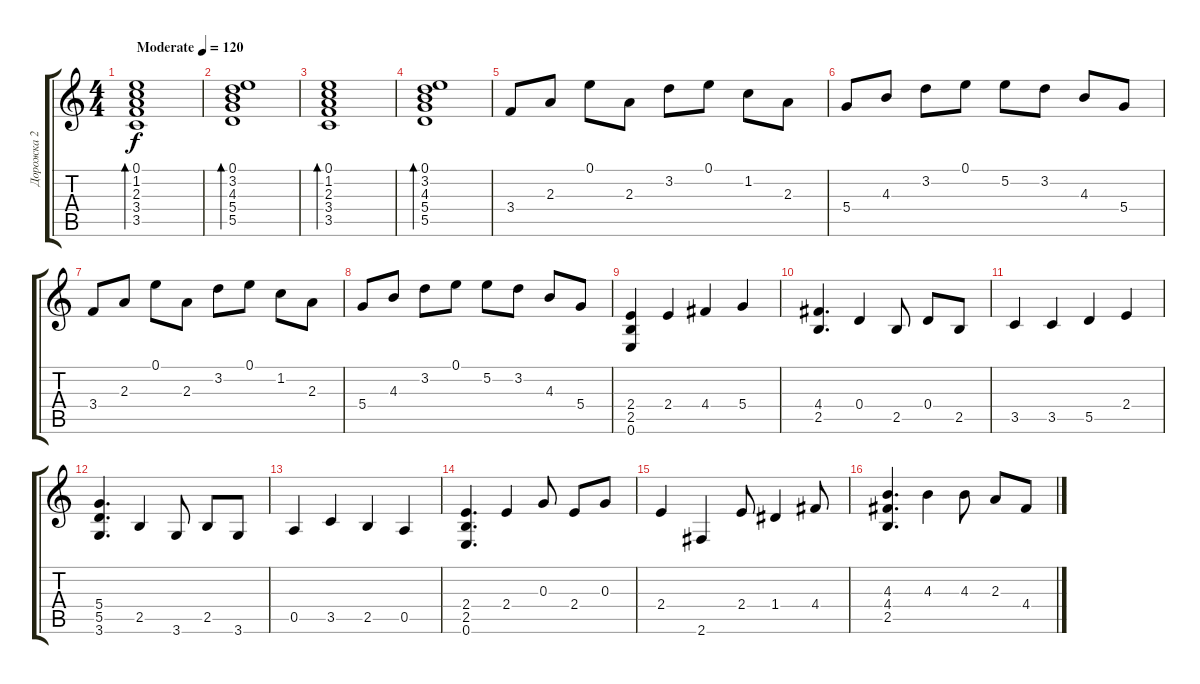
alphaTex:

\track ("Дорожка 2" "Дорожка 2") {instrument acousticguitarsteel}
\staff {score tabs}
\tuning (E4 B3 G3 D3 A2 E2) {hide}
\ts (4 4)
\tempo (120 "Moderate")
\clef g2
\ks c
(0.1 1.2 2.3 3.4 3.5).1{bd 480 dy f instrument acousticguitarsteel} |
(0.1 3.2 4.3 5.4 5.5).1{bd 480} |
(0.1 1.2 2.3 3.4 3.5).1{bd 480} |
(0.1 3.2 4.3 5.4 5.5).1{bd 480} |
3.4.8 2.3.8 0.1.8 2.3.8 3.2.8 0.1.8 1.2.8 2.3.8 |
5.4.8 4.3.8 3.2.8 0.1.8 5.2.8 3.2.8 4.3.8 5.4.8 |
3.4.8 2.3.8 0.1.8 2.3.8 3.2.8 0.1.8 1.2.8 2.3.8 |
5.4.8 4.3.8 3.2.8 0.1.8 5.2.8 3.2.8 4.3.8 5.4.8 |
(2.4 2.5 0.6).4 2.4.4 4.4.4 5.4.4 |
(4.4 2.5).4{d} 0.4.4 2.5.8 0.4.8 2.5.8 |
3.5.4 3.5.4 5.5.4 2.4.4 |
(5.4 5.5 3.6).4{d} 2.5.4 3.6.8 2.5.8 3.6.8 |
0.5.4 3.5.4 2.5.4 0.5.4 |
(2.4 2.5 0.6).4{d} 2.4.4 0.3.8 2.4.8 0.3.8 |
2.4.4 2.6.4 2.4.8 1.4.4 4.4.8 |
(4.3 4.4 2.5).4{d} 4.3.4 4.3.8 2.3.8 4.4.8
